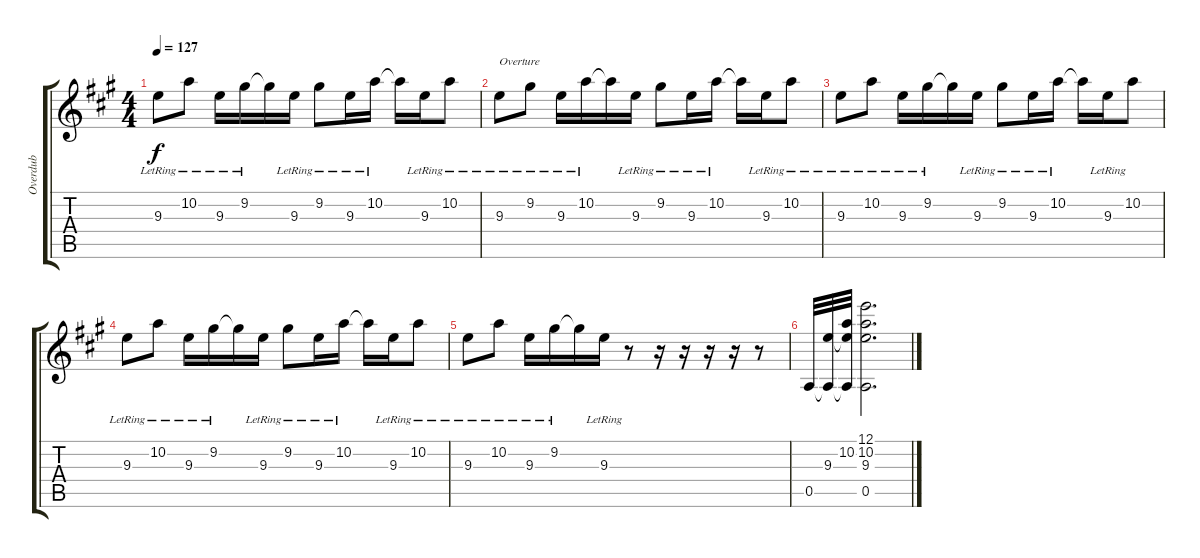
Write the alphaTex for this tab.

\track ("Overdub" "Overdub") {instrument acousticguitarsteel}
\staff {score tabs}
\tuning (E4 B3 G3 D3 A2 E2) {hide}
\ts (4 4)
\tempo 127
\clef g2
\ks a
9.3{lr}.8{dy f} 10.2{lr}.8 9.3{lr}.16 9.2{lr}.16 9.2{t}.16 9.3{lr}.16 9.2{lr}.8 9.3{lr}.16 10.2{lr}.16 10.2{t}.16 9.3{lr}.16 10.2{lr}.8 |
9.3{lr}.8{txt "Overture"} 9.2{lr}.8 9.3{lr}.16 10.2{lr}.16 10.2{t}.16 9.3{lr}.16 9.2{lr}.8 9.3{lr}.16 10.2{lr}.16 10.2{t}.16 9.3{lr}.16 10.2{lr}.8 |
9.3{lr}.8 10.2{lr}.8 9.3{lr}.16 9.2{lr}.16 9.2{t}.16 9.3{lr}.16 9.2{lr}.8 9.3{lr}.16 10.2{lr}.16 10.2{t}.16 9.3{lr}.16 10.2{lr}.8 |
9.3{lr}.8 10.2{lr}.8 9.3{lr}.16 9.2{lr}.16 9.2{t}.16 9.3{lr}.16 9.2{lr}.8 9.3{lr}.16 10.2{lr}.16 10.2{t}.16 9.3{lr}.16 10.2{lr}.8 |
9.3{lr}.8 10.2{lr}.8 9.3{lr}.16 9.2{lr}.16 9.2{t}.16 9.3{lr}.16 r.8 r.16 r.16 r.16 r.16 r.8 |
0.5.32 (9.3 0.5{t}).32 (10.2 9.3{t} 0.5{t}).32 (12.1 10.2 9.3 0.5).2{d}
